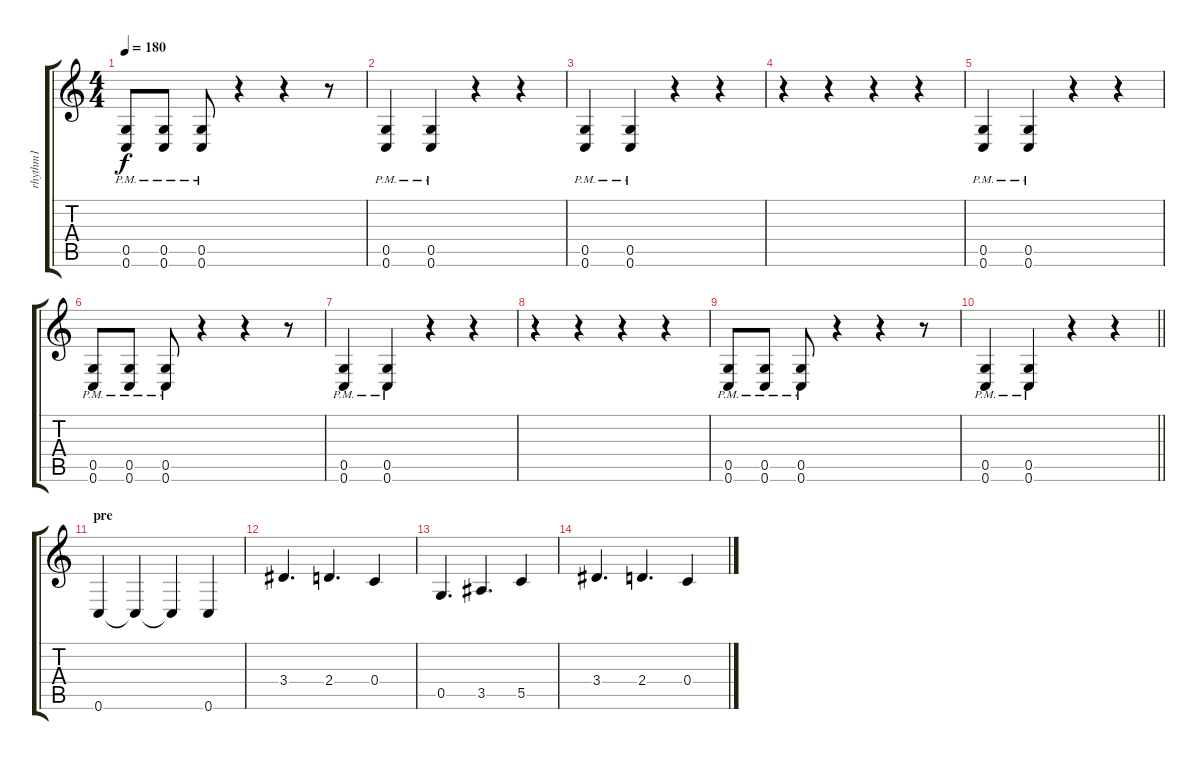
\track ("rhythm1" "rhythm1") {instrument distortionguitar}
\staff {score tabs}
\tuning (D4 A3 F3 C3 G2 C2) {hide}
\ts (4 4)
\tempo 180
\clef g2
\ks c
(0.5{pm} 0.6{pm}).8{dy f} (0.5{pm} 0.6{pm}).8 (0.5{pm} 0.6{pm}).8 r.4 r.4 r.8 |
(0.5{pm} 0.6{pm}).4 (0.5{pm} 0.6{pm}).4 r.4 r.4 |
(0.5{pm} 0.6{pm}).4 (0.5{pm} 0.6{pm}).4 r.4 r.4 |
r.4 r.4 r.4 r.4 |
(0.5{pm} 0.6{pm}).4 (0.5{pm} 0.6{pm}).4 r.4 r.4 |
(0.5{pm} 0.6{pm}).8 (0.5{pm} 0.6{pm}).8 (0.5{pm} 0.6{pm}).8 r.4 r.4 r.8 |
(0.5{pm} 0.6{pm}).4 (0.5{pm} 0.6{pm}).4 r.4 r.4 |
r.4 r.4 r.4 r.4 |
(0.5{pm} 0.6{pm}).8 (0.5{pm} 0.6{pm}).8 (0.5{pm} 0.6{pm}).8 r.4 r.4 r.8 |
\barLineRight lightlight
(0.5{pm} 0.6{pm}).4 (0.5{pm} 0.6{pm}).4 r.4 r.4 |
\section ("" "pre")
0.6.4 0.6{t}.4 0.6{t}.4 0.6.4 |
3.4.4{d} 2.4.4{d} 0.4.4 |
0.5.4{d} 3.5.4{d} 5.5.4 |
3.4.4{d} 2.4.4{d} 0.4.4
